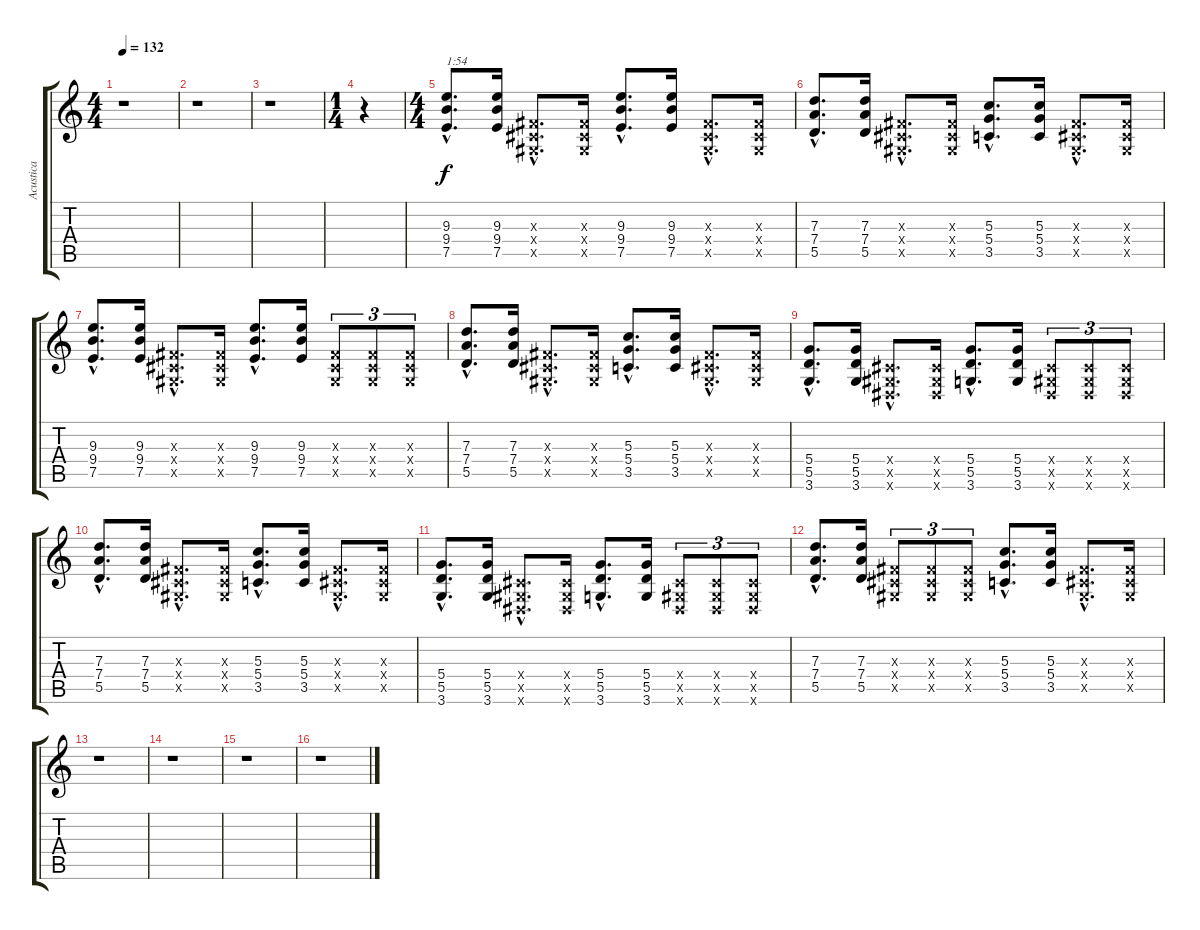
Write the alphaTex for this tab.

\track ("Acustica" "Acustica") {instrument acousticguitarsteel}
\staff {score tabs}
\tuning (E4 B3 G3 D3 A2 E2) {hide}
\ts (4 4)
\tempo 132
\clef g2
\ks c
r.1{dy f} |
r.1 |
r.1 |
\ts (1 4)
r.4 |
\ts (4 4)
(9.3{hac} 9.4{hac} 7.5{hac}).8{d txt "1:54"} (9.3 9.4 7.5).16 (-1.3{hac x} -1.4{hac x} -1.5{hac x}).8{d} (-1.3{x} -1.4{x} -1.5{x}).16 (9.3{hac} 9.4{hac} 7.5{hac}).8{d} (9.3 9.4 7.5).16 (-1.3{hac x} -1.4{hac x} -1.5{hac x}).8{d} (-1.3{x} -1.4{x} -1.5{x}).16 |
(7.3{hac} 7.4{hac} 5.5{hac}).8{d} (7.3 7.4 5.5).16 (-1.3{hac x} -1.4{hac x} -1.5{hac x}).8{d} (-1.3{x} -1.4{x} -1.5{x}).16 (5.3{hac} 5.4{hac} 3.5{hac}).8{d} (5.3 5.4 3.5).16 (-1.3{hac x} -1.4{hac x} -1.5{hac x}).8{d} (-1.3{x} -1.4{x} -1.5{x}).16 |
(9.3{hac} 9.4{hac} 7.5{hac}).8{d} (9.3 9.4 7.5).16 (-1.3{hac x} -1.4{hac x} -1.5{hac x}).8{d} (-1.3{x} -1.4{x} -1.5{x}).16 (9.3{hac} 9.4{hac} 7.5{hac}).8{d} (9.3 9.4 7.5).16 (-1.3{x} -1.4{x} -1.5{x}).8{tu (3 2)} (-1.3{x} -1.4{x} -1.5{x}).8{tu (3 2)} (-1.3{x} -1.4{x} -1.5{x}).8{tu (3 2)} |
(7.3{hac} 7.4{hac} 5.5{hac}).8{d} (7.3 7.4 5.5).16 (-1.3{hac x} -1.4{hac x} -1.5{hac x}).8{d} (-1.3{x} -1.4{x} -1.5{x}).16 (5.3{hac} 5.4{hac} 3.5{hac}).8{d} (5.3 5.4 3.5).16 (-1.3{hac x} -1.4{hac x} -1.5{hac x}).8{d} (-1.3{x} -1.4{x} -1.5{x}).16 |
(5.4{hac} 5.5{hac} 3.6{hac}).8{d} (5.4 5.5 3.6).16 (-1.4{hac x} -1.5{hac x} -1.6{hac x}).8{d} (-1.4{x} -1.5{x} -1.6{x}).16 (5.4{hac} 5.5{hac} 3.6{hac}).8{d} (5.4 5.5 3.6).16 (-1.4{x} -1.5{x} -1.6{x}).8{tu (3 2)} (-1.4{x} -1.5{x} -1.6{x}).8{tu (3 2)} (-1.4{x} -1.5{x} -1.6{x}).8{tu (3 2)} |
(7.3{hac} 7.4{hac} 5.5{hac}).8{d} (7.3 7.4 5.5).16 (-1.3{hac x} -1.4{hac x} -1.5{hac x}).8{d} (-1.3{x} -1.4{x} -1.5{x}).16 (5.3{hac} 5.4{hac} 3.5{hac}).8{d} (5.3 5.4 3.5).16 (-1.3{hac x} -1.4{hac x} -1.5{hac x}).8{d} (-1.3{x} -1.4{x} -1.5{x}).16 |
(5.4{hac} 5.5{hac} 3.6{hac}).8{d} (5.4 5.5 3.6).16 (-1.4{hac x} -1.5{hac x} -1.6{hac x}).8{d} (-1.4{x} -1.5{x} -1.6{x}).16 (5.4{hac} 5.5{hac} 3.6{hac}).8{d} (5.4 5.5 3.6).16 (-1.4{x} -1.5{x} -1.6{x}).8{tu (3 2)} (-1.4{x} -1.5{x} -1.6{x}).8{tu (3 2)} (-1.4{x} -1.5{x} -1.6{x}).8{tu (3 2)} |
(7.3{hac} 7.4{hac} 5.5{hac}).8{d} (7.3 7.4 5.5).16 (-1.3{x} -1.4{x} -1.5{x}).8{tu (3 2)} (-1.3{x} -1.4{x} -1.5{x}).8{tu (3 2)} (-1.3{x} -1.4{x} -1.5{x}).8{tu (3 2)} (5.3{hac} 5.4{hac} 3.5{hac}).8{d} (5.3 5.4 3.5).16 (-1.3{hac x} -1.4{hac x} -1.5{hac x}).8{d} (-1.3{x} -1.4{x} -1.5{x}).16 |
r.1 |
r.1 |
r.1 |
r.1
